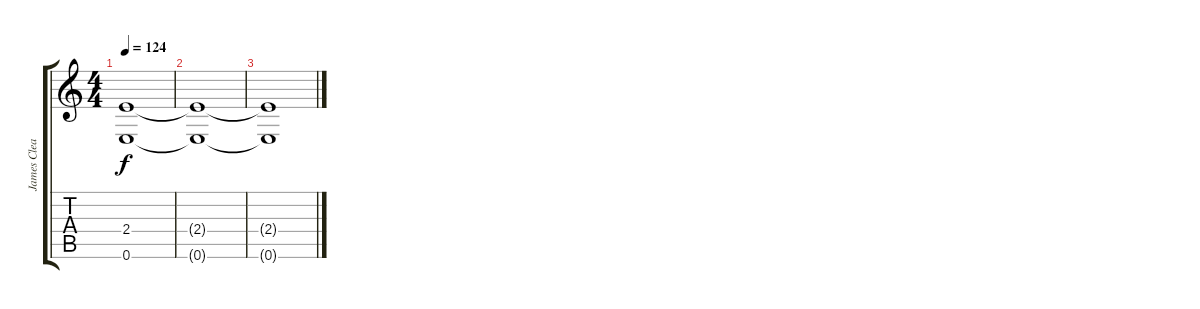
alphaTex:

\track ("James Clean" "James Clea") {instrument electricguitarclean}
\staff {score tabs}
\tuning (E4 B3 G3 D3 A2 E2) {hide}
\ts (4 4)
\tempo 124
\clef g2
\ks c
(2.4{t} 0.6{t}).1{dy f} |
(2.4{t} 0.6{t}).1 |
(2.4{t} 0.6{t}).1
